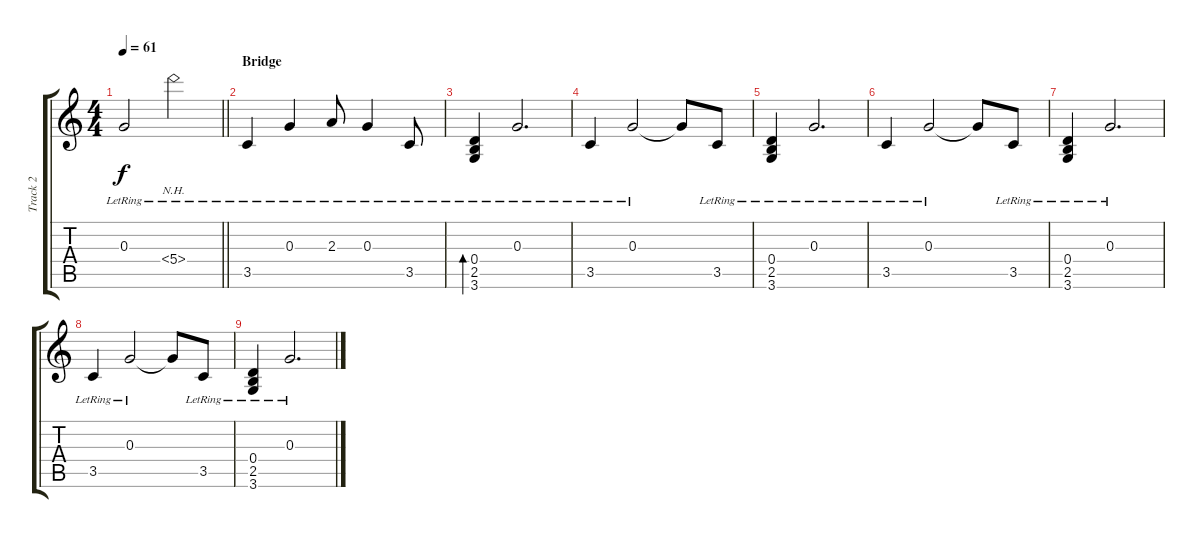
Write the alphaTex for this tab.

\track ("Track 2" "Track 2") {instrument electricguitarjazz}
\staff {score tabs}
\tuning (E4 B3 G3 D3 A2 E2) {hide}
\ts (4 4)
\tempo 61
\clef g2
\barLineRight lightlight
\ks c
0.3{lr}.2{dy f} 5.4{nh lr}.2 |
\section ("" "Bridge")
3.5{lr}.4 0.3{lr}.4 2.3{lr}.8 0.3{lr}.4 3.5{lr}.8 |
(0.4{lr} 2.5{lr} 3.6{lr}).4{bd 480} 0.3{lr}.2{d} |
3.5{lr}.4 0.3{lr}.2 0.3{t}.8 3.5{lr}.8 |
(0.4{lr} 2.5{lr} 3.6{lr}).4 0.3{lr}.2{d} |
3.5{lr}.4 0.3{lr}.2 0.3{t}.8 3.5{lr}.8 |
(0.4{lr} 2.5{lr} 3.6{lr}).4 0.3{lr}.2{d} |
3.5{lr}.4 0.3{lr}.2 0.3{t}.8 3.5{lr}.8 |
(0.4{lr} 2.5{lr} 3.6{lr}).4 0.3{lr}.2{d}
